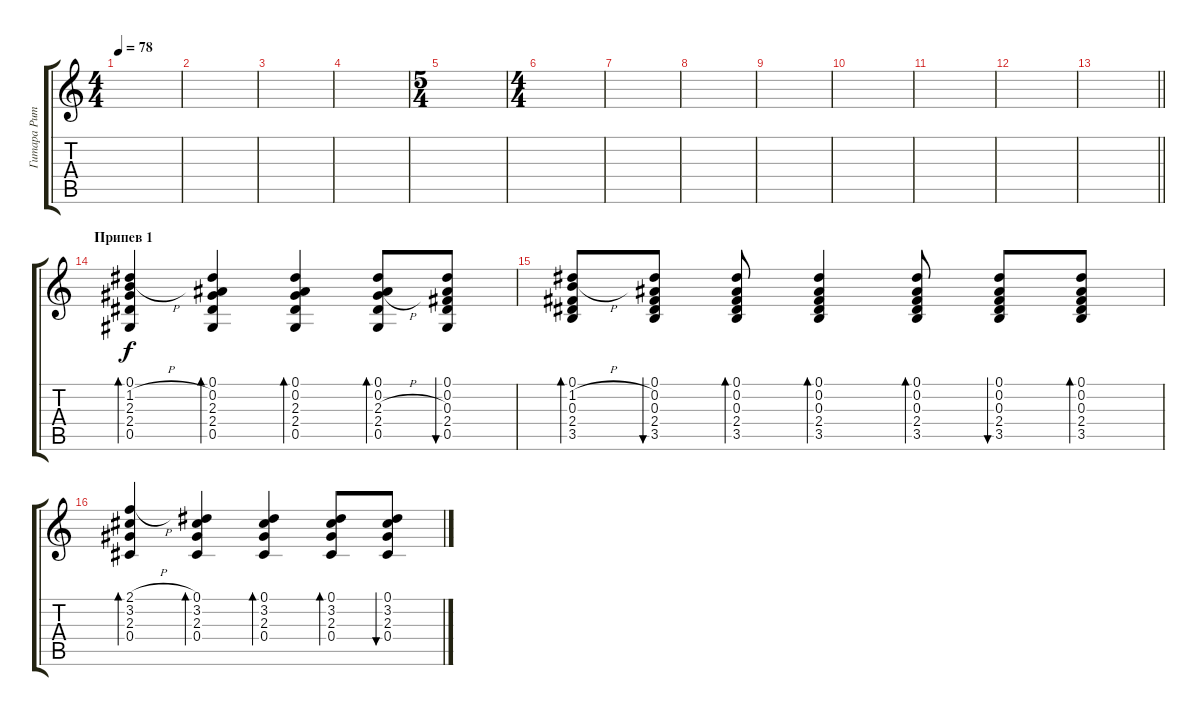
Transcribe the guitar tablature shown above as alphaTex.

\track ("Гитара Ритм 2" "Гитара Рит") {instrument acousticguitarsteel}
\staff {score tabs}
\tuning (Eb4 Bb3 Gb3 Db3 Ab2 Eb2) {hide}
\ts (4 4)
\tempo 78
\clef g2
\ks c
|
|
|
|
\ts (5 4)
|
\ts (4 4)
|
|
|
|
|
|
|
\barLineRight lightlight
|
\section ("" "Припев 1")
(0.1 1.2{h} 2.3 2.4 0.5).4{bd 60} (0.1 0.2 2.3 2.4 0.5).4{bd 60} (0.1 0.2 2.3 2.4 0.5).4{bd 60} (0.1 0.2 2.3{h} 2.4 0.5).8{bd 60} (0.1 0.2 0.3 2.4 0.5).8{bu 60} |
(0.1 1.2{h} 0.3 2.4 3.5).8{bd 60} (0.1 0.2 0.3 2.4 3.5).8{bu 60} (0.1 0.2 0.3 2.4 3.5).8{bd 60} (0.1 0.2 0.3 2.4 3.5).4{bd 60} (0.1 0.2 0.3 2.4 3.5).8{bd 60} (0.1 0.2 0.3 2.4 3.5).8{bu 60} (0.1 0.2 0.3 2.4 3.5).8{bd 60} |
(2.1{h} 3.2 2.3 0.4).4{bd 60} (0.1 3.2 2.3 0.4).4{bd 60} (0.1 3.2 2.3 0.4).4{bd 60} (0.1 3.2 2.3 0.4).8{bd 60} (0.1 3.2 2.3 0.4).8{bu 60}
